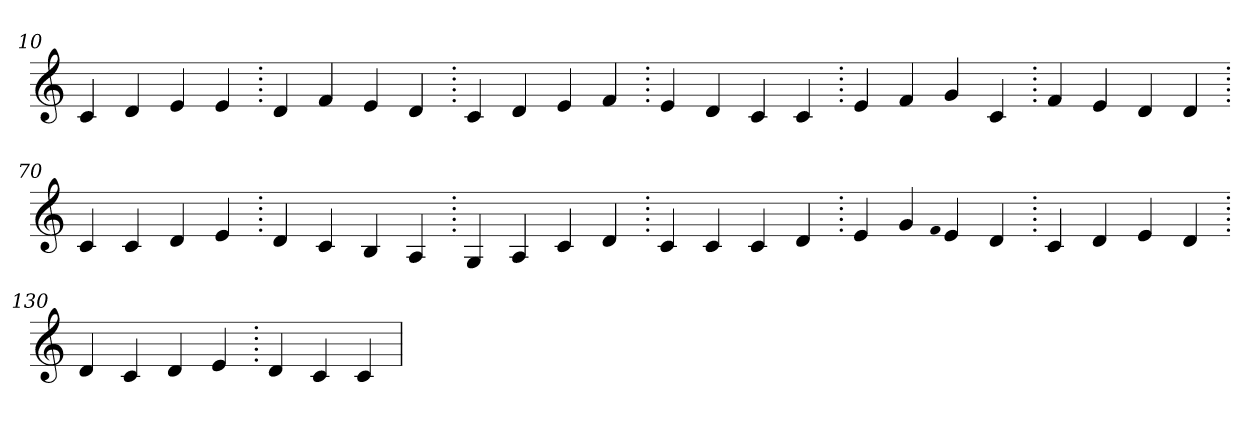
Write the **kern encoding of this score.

**kern
*part1
*staff1
*clefG2
=10.
4c
4d
4e
4e
=20.
4d
4f
4e
4d
=30.
4c
4d
4e
4f
=40.
4e
4d
4c
4c
=50.
4e
4f
4g
4c
=60.
4f
4e
4d
4d
=70.
4c
4c
4d
4e
=80.
4d
4c
4B
4A
=90.
4G
4A
4c
4d
=100.
4c
4c
4c
4d
=110.
4e
4g
qqf
4e
4d
=120.
4c
4d
4e
4d
=130.
4d
4c
4d
4e
=140.
4d
4c
4c
=
*-
